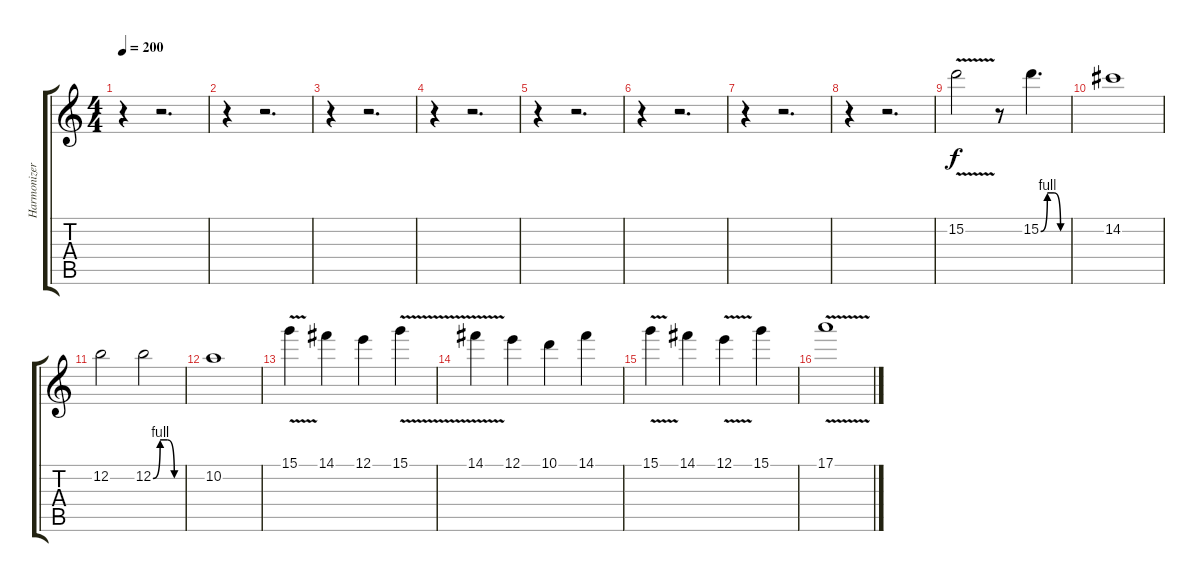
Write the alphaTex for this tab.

\track ("Harmonizer" "Harmonizer") {instrument distortionguitar}
\staff {score tabs}
\tuning (E4 B3 G3 D3 A2 E2) {hide}
\ts (4 4)
\tempo 200
\clef g2
\ks c
r.4{dy f} r.2{d} |
r.4 r.2{d} |
r.4 r.2{d} |
r.4 r.2{d} |
r.4 r.2{d} |
r.4 r.2{d} |
r.4 r.2{d} |
r.4 r.2{d} |
15.2{v}.2 r.8 15.2{be (custom 0 0 15 4 30 4 45 0 60 0)}.4{d} |
14.2.1 |
12.2.2 12.2{be (custom 0 0 15 4 30 4 45 0 60 0)}.2 |
10.2.1 |
15.1{v}.4 14.1.4 12.1.4 15.1{v}.4 |
14.1{v}.4 12.1.4 10.1.4 14.1.4 |
15.1{v}.4 14.1.4 12.1{v}.4 15.1.4 |
17.1{v}.1
